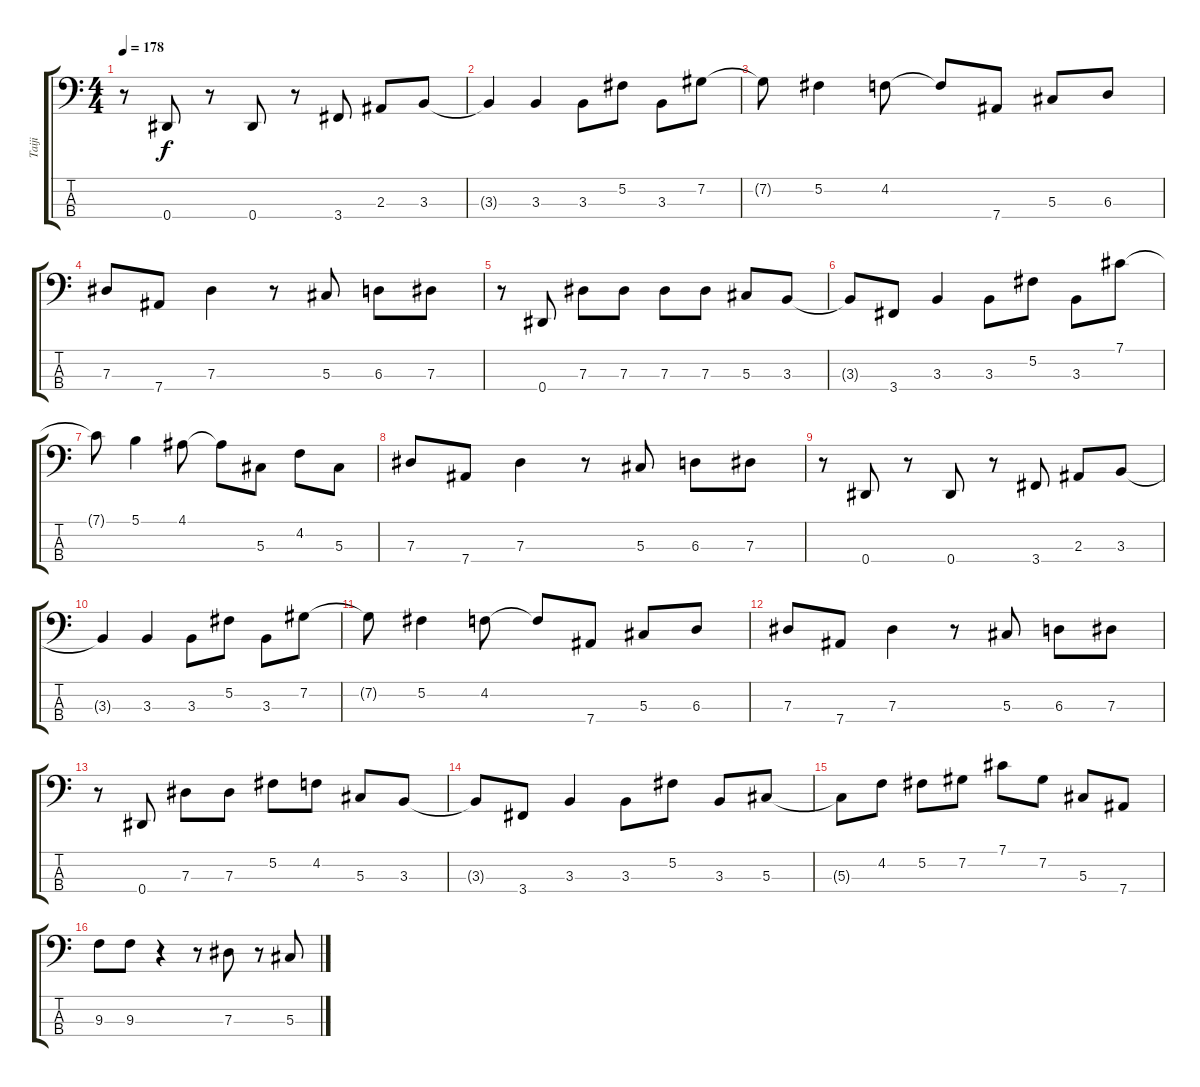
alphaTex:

\track ("Taiji" "Taiji") {instrument electricbasspick}
\staff {score tabs}
\tuning (Gb2 Db2 Ab1 Eb1) {hide}
\ts (4 4)
\tempo 178
\clef f4
\ks c
r.8{dy f} 0.4.8 r.8 0.4.8 r.8 3.4.8 2.3.8 3.3.8 |
3.3{t}.4 3.3.4 3.3.8 5.2.8 3.3.8 7.2.8 |
7.2{t}.8 5.2.4 4.2.8 4.2{t}.8 7.4.8 5.3.8 6.3.8 |
7.3.8 7.4.8 7.3.4 r.8 5.3.8 6.3.8 7.3.8 |
r.8 0.4.8 7.3.8 7.3.8 7.3.8 7.3.8 5.3.8 3.3.8 |
3.3{t}.8 3.4.8 3.3.4 3.3.8 5.2.8 3.3.8 7.1.8 |
7.1{t}.8 5.1.4 4.1.8 4.1{t}.8 5.3.8 4.2.8 5.3.8 |
7.3.8 7.4.8 7.3.4 r.8 5.3.8 6.3.8 7.3.8 |
r.8 0.4.8 r.8 0.4.8 r.8 3.4.8 2.3.8 3.3.8 |
3.3{t}.4 3.3.4 3.3.8 5.2.8 3.3.8 7.2.8 |
7.2{t}.8 5.2.4 4.2.8 4.2{t}.8 7.4.8 5.3.8 6.3.8 |
7.3.8 7.4.8 7.3.4 r.8 5.3.8 6.3.8 7.3.8 |
r.8 0.4.8 7.3.8 7.3.8 5.2.8 4.2.8 5.3.8 3.3.8 |
3.3{t}.8 3.4.8 3.3.4 3.3.8 5.2.8 3.3.8 5.3.8 |
5.3{t}.8 4.2.8 5.2.8 7.2.8 7.1.8 7.2.8 5.3.8 7.4.8 |
9.3.8 9.3.8 r.4 r.8 7.3.8 r.8 5.3.8
